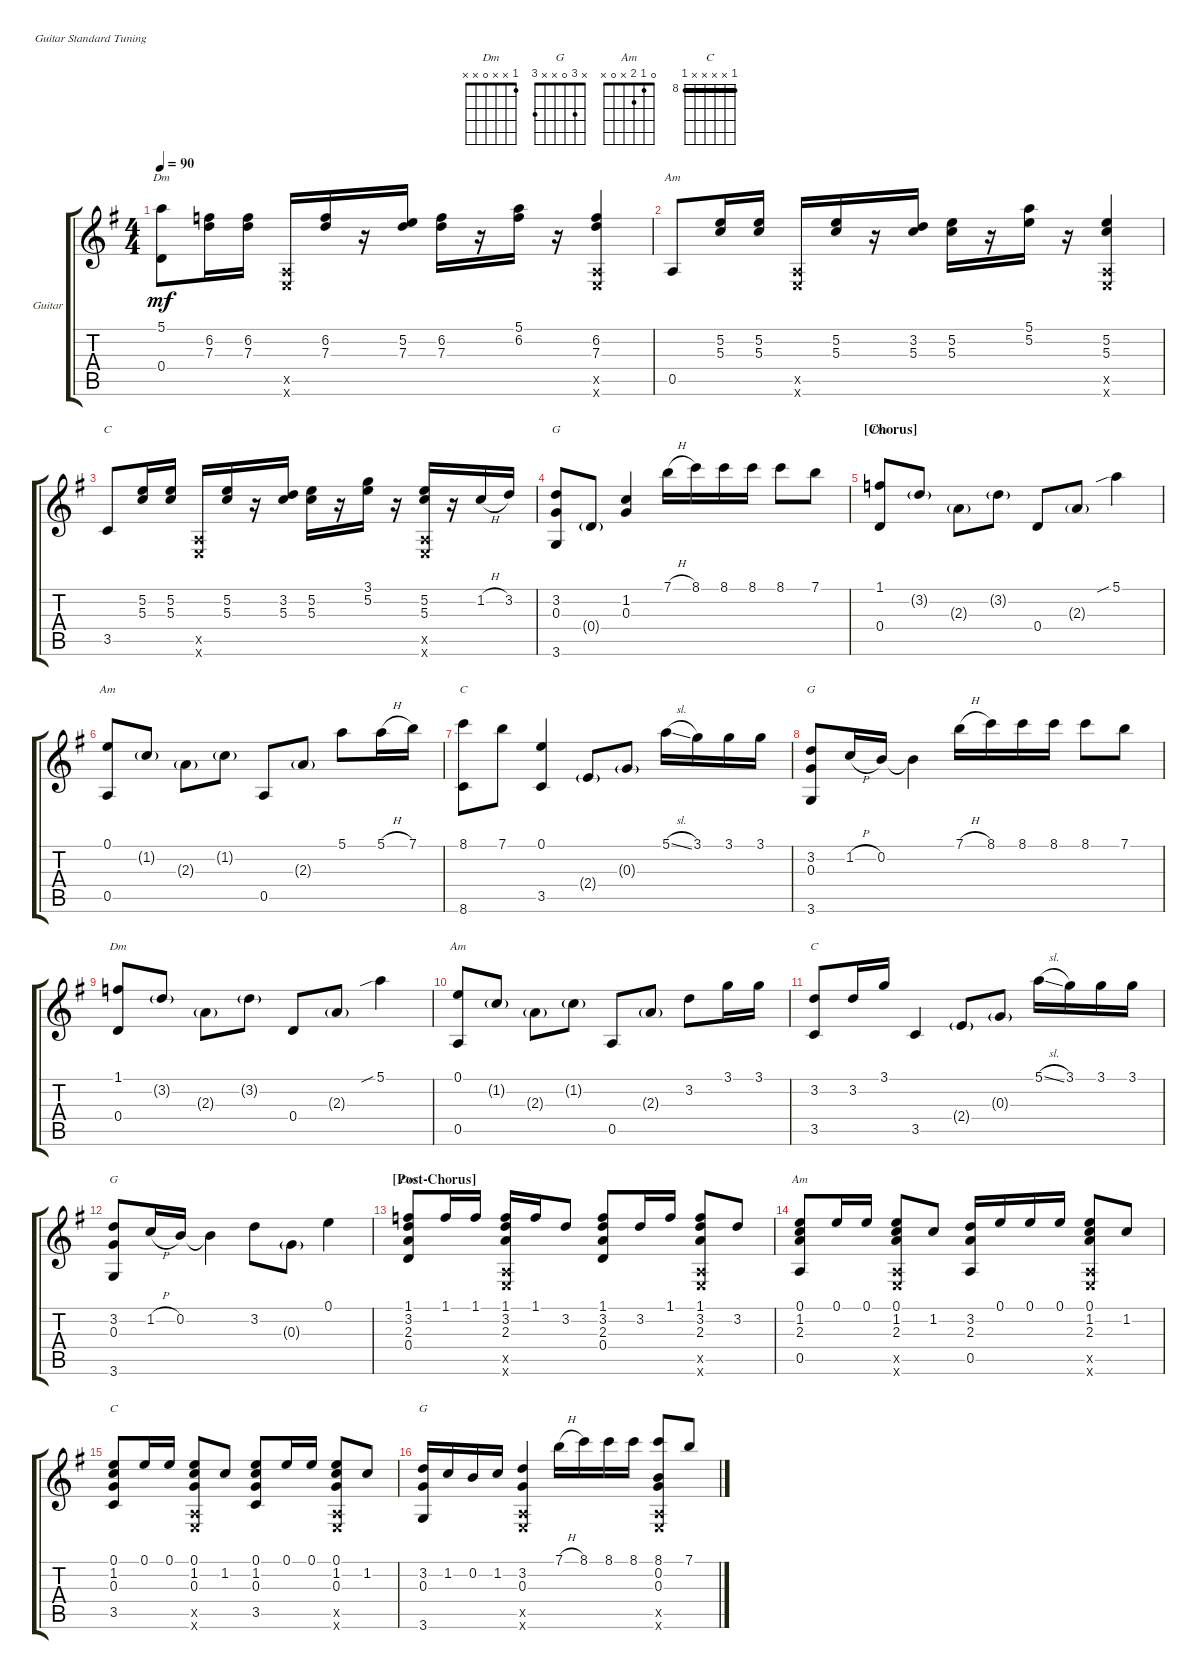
\bracketExtendMode groupsimilarinstruments
\firstSystemTrackNameOrientation horizontal
\otherSystemsTrackNameOrientation horizontal
\track ("" "Guitar") {instrument acousticguitarsteel}
\staff {score tabs}
\tuning (E4 B3 G3 D3 A2 E2)
\chord ("Dm" 1 x x x x x)
\chord ("G" x 3 x x x 3) {barre 3}
\chord ("Am" x x x x 0 x)
\chord ("C" x x x x 3 x)
\chord ("Dm" 5 x x 0 x x)
\chord ("Dm" 1 x x 0 x x)
\chord ("Am" 0 x x x 0 x)
\chord ("C" x 3 x x 3 x) {barre 3}
\chord ("Am" 0 1 2 x 0 x)
\chord ("C" 0 1 0 x 3 x)
\chord ("G" x 3 0 x x 3)
\chord ("C" 8 x x x x 8) {firstfret 8 barre 8}
\ts (4 4)
\tempo 90
\clef g2
\ks g
(0.4 5.1).8{ch "Dm" dy mf} (6.2 7.3).16 (6.2 7.3).16 (0.6{x} 0.5{x}).16 (6.2 7.3).16 r.16 (5.2 7.3).16 (6.2 7.3).16 r.16 (5.1 6.2).16 r.16 (6.2 7.3 0.5{x} 0.6{x}).4 |
0.5.8{ch "Am"} (5.2 5.3).16 (5.2 5.3).16 (0.5{x} 0.6{x}).16 (5.2 5.3).16 r.16 (3.2 5.3).16 (5.2 5.3).16 r.16 (5.1 5.2).16 r.16 (5.2 5.3 0.6{x} 0.5{x}).4 |
3.5.8{ch "C"} (5.2 5.3).16 (5.2 5.3).16 (0.5{x} 0.6{x}).16 (5.2 5.3).16 r.16 (3.2 5.3).16 (5.2 5.3).16 r.16 (3.1 5.2).16 r.16 (5.2 5.3 0.6{x} 0.5{x}).16 r.16 1.2{h}.16 3.2.16 |
(3.2 3.6 0.3).8{ch "G"} 0.4{g}.8 (1.2 0.3).4 7.1{h}.16 8.1.16 8.1.16 8.1.16 8.1.8 7.1.8 |
\section ("" "[Chorus]")
(1.1 0.4).8{ch "Dm"} 3.2{g}.8 2.3{g}.8 3.2{g}.8 0.4.8 2.3{g}.8 5.1{sib}.4 |
(0.1 0.5).8{ch "Am"} 1.2{g}.8 2.3{g}.8 1.2{g}.8 0.5.8 2.3{g}.8 5.1.8 5.1{h}.16 7.1.16 |
(8.1 8.6).8{ch "C"} 7.1.8 (0.1 3.5).4 2.4{g}.8 0.3{g}.8 5.1{sl}.16 3.1.16 3.1.16 3.1.16 |
(3.2 3.6 0.3).8{ch "G"} 1.2{h}.16 0.2.16 0.2{t}.4 7.1{h}.16 8.1.16 8.1.16 8.1.16 8.1.8 7.1.8 |
(1.1 0.4).8{ch "Dm"} 3.2{g}.8 2.3{g}.8 3.2{g}.8 0.4.8 2.3{g}.8 5.1{sib}.4 |
(0.1 0.5).8{ch "Am"} 1.2{g}.8 2.3{g}.8 1.2{g}.8 0.5.8 2.3{g}.8 3.2.8 3.1.16 3.1.16 |
(3.2 3.5).8{ch "C"} 3.2.16 3.1.16 3.5.4 2.4{g}.8 0.3{g}.8 5.1{sl}.16 3.1.16 3.1.16 3.1.16 |
(3.2 3.6 0.3).8{ch "G"} 1.2{h}.16 0.2.16 0.2{t}.4 3.2.8 0.3{g}.8 0.1.4 |
\section ("" "[Post-Chorus]")
(1.1 3.2 2.3 0.4).8{ch "Dm"} 1.1.16 1.1.16 (1.1 3.2 2.3 0.5{x} 0.6{x}).16 1.1.16 3.2.8 (1.1 0.4 3.2 2.3).8 3.2.16 1.1.16 (1.1 3.2 2.3 0.5{x} 0.6{x}).8 3.2.8 |
(0.1 0.5 1.2 2.3).8{ch "Am"} 0.1.16 0.1.16 (0.1 1.2 2.3 0.5{x} 0.6{x}).8 1.2.8 (3.2 2.3 0.5).16 0.1.16 0.1.16 0.1.16 (0.1 1.2 2.3 0.5{x} 0.6{x}).8 1.2.8 |
(0.1 3.5 1.2 0.3).8{ch "C"} 0.1.16 0.1.16 (0.1 1.2 0.3 0.5{x} 0.6{x}).8 1.2.8 (0.1 3.5 1.2 0.3).8 0.1.16 0.1.16 (0.1 1.2 0.3 0.5{x} 0.6{x}).8 1.2.8 |
(3.2 3.6 0.3).16{ch "G"} 1.2.16 0.2.16 1.2.16 (3.2 0.3 0.5{x} 0.6{x}).4 7.1{h}.16 8.1.16 8.1.16 8.1.16 (8.1 0.2 0.3 0.5{x} 0.6{x}).8 7.1.8
